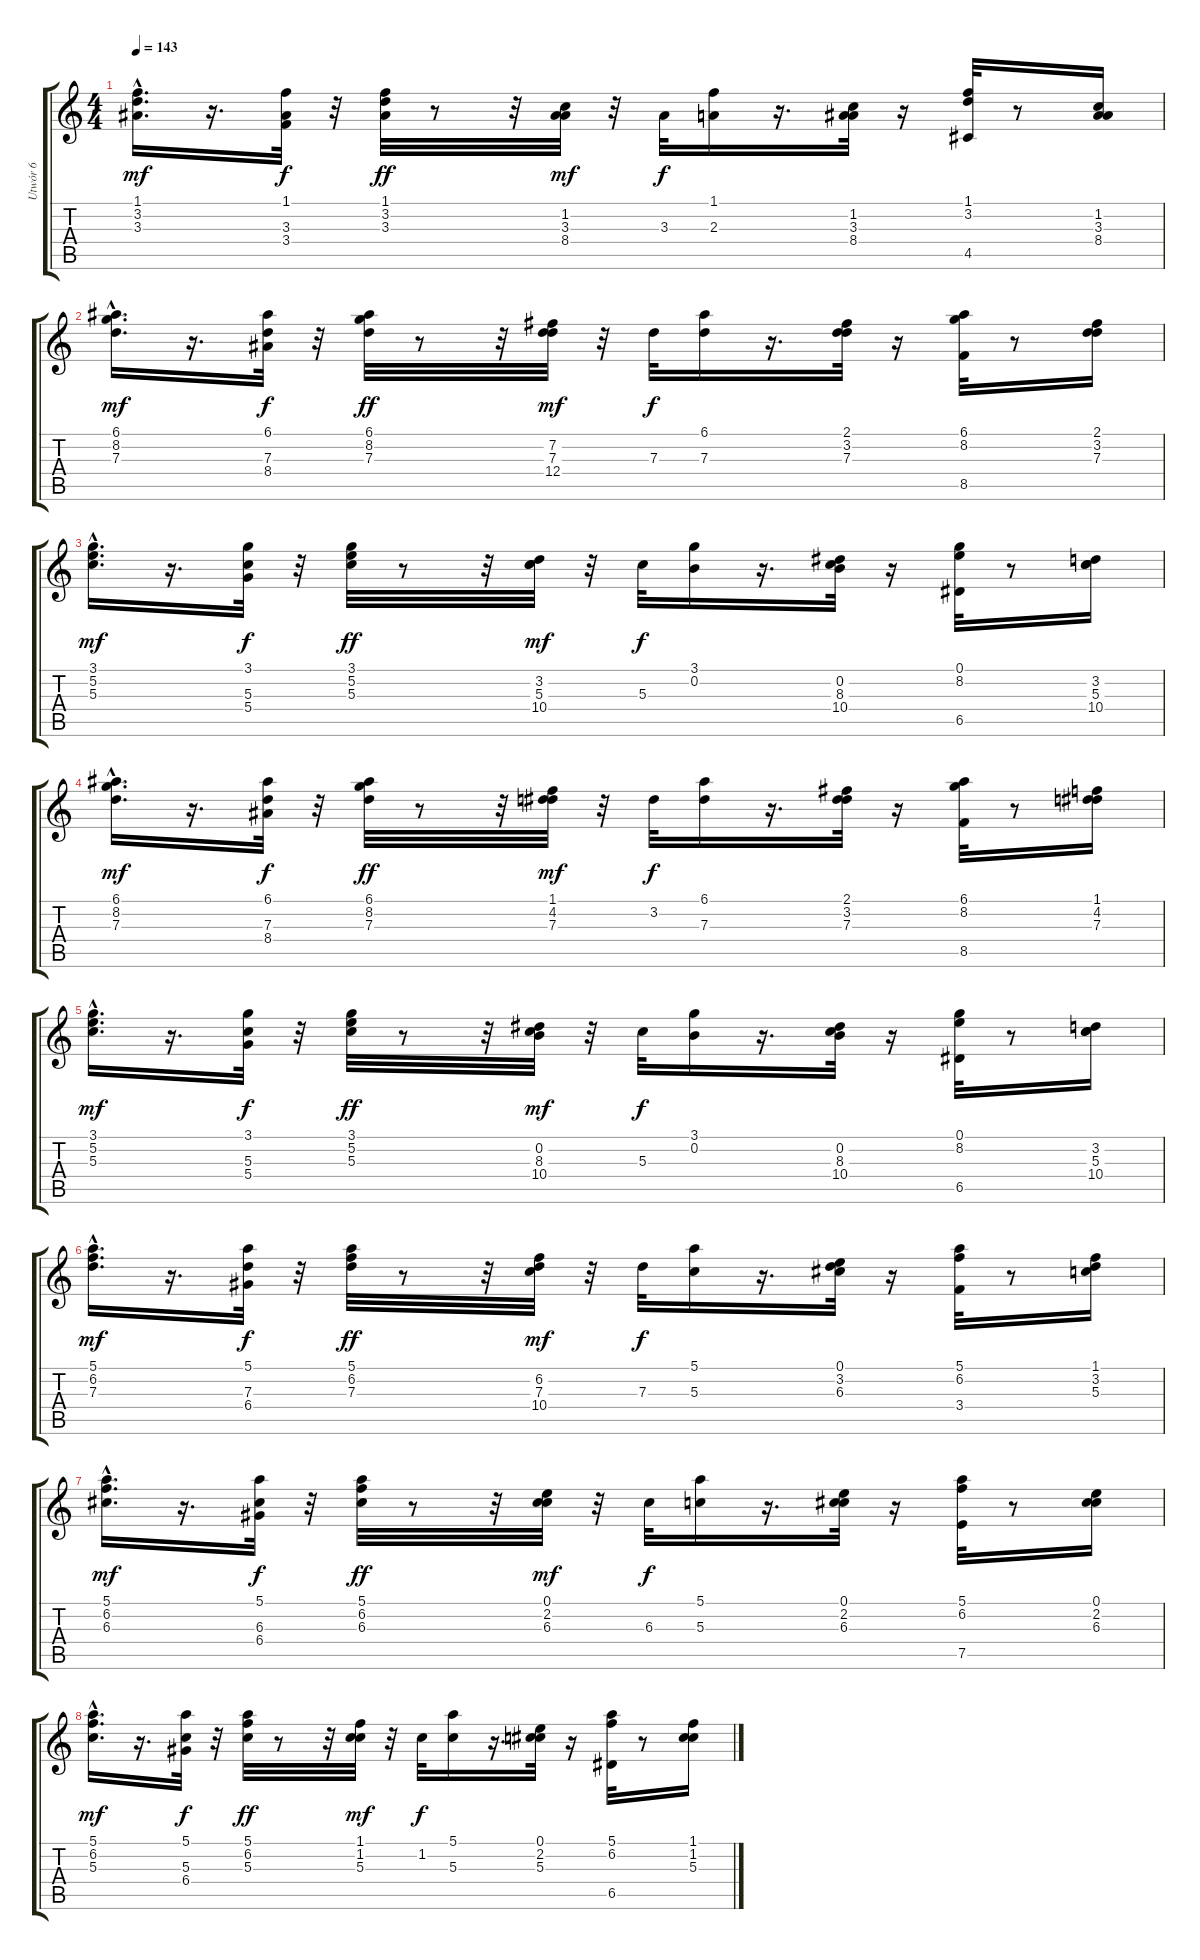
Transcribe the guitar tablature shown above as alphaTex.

\track ("Utwór 6" "Utwór 6") {instrument acousticguitarsteel}
\staff {score tabs}
\tuning (E4 B3 G3 D3 A2 E2) {hide}
\ts (4 4)
\tempo 143
\clef g2
\ks c
(1.1{hac} 3.2{hac} 3.3{hac}).16{d dy mf} r.16{d} (1.1 3.3 3.4).32{dy f} r.32 (1.1 3.2 3.3).32{dy ff} r.8 r.32 (1.2 3.3 8.4).32{dy mf} r.32 3.3.32{dy f} (1.1 2.3).16 r.16{d} (1.2 3.3 8.4).32 r.16 (1.1 3.2 4.5).32 r.8 (1.2 3.3 8.4).16 |
(6.1{hac} 8.2{hac} 7.3{hac}).16{d dy mf} r.16{d} (6.1 7.3 8.4).32{dy f} r.32 (6.1 8.2 7.3).32{dy ff} r.8 r.32 (7.2 7.3 12.4).32{dy mf} r.32 7.3.32{dy f} (6.1 7.3).16 r.16{d} (2.1 3.2 7.3).32 r.16 (6.1 8.2 8.5).32 r.8 (2.1 3.2 7.3).16 |
(3.1{hac} 5.2{hac} 5.3{hac}).16{d dy mf} r.16{d} (3.1 5.3 5.4).32{dy f} r.32 (3.1 5.2 5.3).32{dy ff} r.8 r.32 (3.2 5.3 10.4).32{dy mf} r.32 5.3.32{dy f} (3.1 0.2).16 r.16{d} (0.2 8.3 10.4).32 r.16 (0.1 8.2 6.5).32 r.8 (3.2 5.3 10.4).16 |
(6.1{hac} 8.2{hac} 7.3{hac}).16{d dy mf} r.16{d} (6.1 7.3 8.4).32{dy f} r.32 (6.1 8.2 7.3).32{dy ff} r.8 r.32 (1.1 4.2 7.3).32{dy mf} r.32 3.2.32{dy f} (6.1 7.3).16 r.16{d} (2.1 3.2 7.3).32 r.16 (6.1 8.2 8.5).32 r.8 (1.1 4.2 7.3).16 |
(3.1{hac} 5.2{hac} 5.3{hac}).16{d dy mf} r.16{d} (3.1 5.3 5.4).32{dy f} r.32 (3.1 5.2 5.3).32{dy ff} r.8 r.32 (0.2 8.3 10.4).32{dy mf} r.32 5.3.32{dy f} (3.1 0.2).16 r.16{d} (0.2 8.3 10.4).32 r.16 (0.1 8.2 6.5).32 r.8 (3.2 5.3 10.4).16 |
(5.1{hac} 6.2{hac} 7.3{hac}).16{d dy mf} r.16{d} (5.1 7.3 6.4).32{dy f} r.32 (5.1 6.2 7.3).32{dy ff} r.8 r.32 (6.2 7.3 10.4).32{dy mf} r.32 7.3.32{dy f} (5.1 5.3).16 r.16{d} (0.1 3.2 6.3).32 r.16 (5.1 6.2 3.4).32 r.8 (1.1 3.2 5.3).16 |
(5.1{hac} 6.2{hac} 6.3{hac}).16{d dy mf} r.16{d} (5.1 6.3 6.4).32{dy f} r.32 (5.1 6.2 6.3).32{dy ff} r.8 r.32 (0.1 2.2 6.3).32{dy mf} r.32 6.3.32{dy f} (5.1 5.3).16 r.16{d} (0.1 2.2 6.3).32 r.16 (5.1 6.2 7.5).32 r.8 (0.1 2.2 6.3).16 |
(5.1{hac} 6.2{hac} 5.3{hac}).16{d dy mf} r.16{d} (5.1 5.3 6.4).32{dy f} r.32 (5.1 6.2 5.3).32{dy ff} r.8 r.32 (1.1 1.2 5.3).32{dy mf} r.32 1.2.32{dy f} (5.1 5.3).16 r.16{d} (0.1 2.2 5.3).32 r.16 (5.1 6.2 6.5).32 r.8 (1.1 1.2 5.3).16
